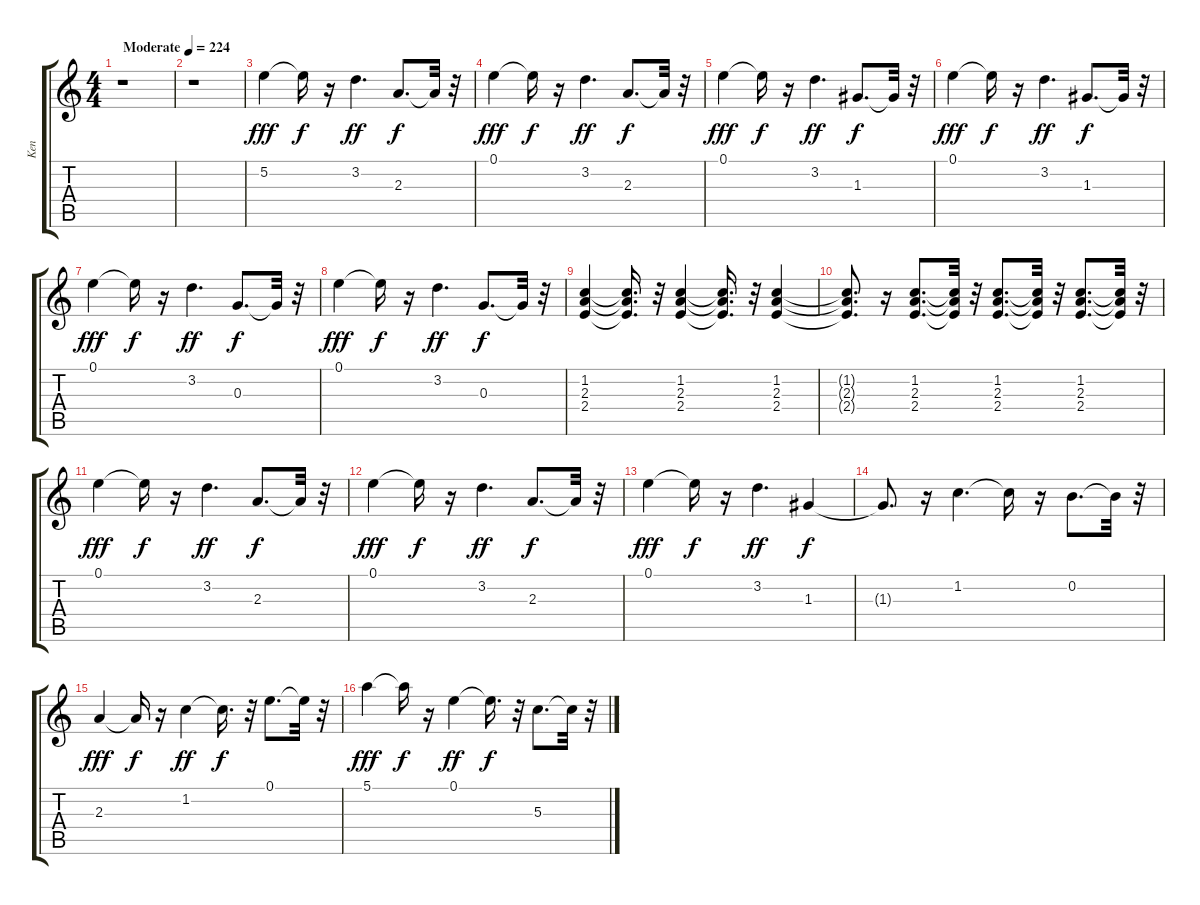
\track ("Ken" "Ken") {instrument electricguitarjazz}
\staff {score tabs}
\tuning (E4 B3 G3 D3 A2 E2) {hide}
\ts (4 4)
\tempo (224 "Moderate")
\clef g2
\ks c
r.1{dy fff instrument electricguitarjazz} |
r.1 |
5.2.4{volume 10 balance 4} 5.2{t}.16{dy f} r.16 3.2.4{d dy ff volume 10 balance 4} 2.3.8{d dy f volume 10} 2.3{t}.32 r.32 |
0.1.4{dy fff volume 10} 0.1{t}.16{dy f} r.16 3.2.4{d dy ff} 2.3.8{d dy f} 2.3{t}.32 r.32 |
0.1.4{dy fff} 0.1{t}.16{dy f} r.16 3.2.4{d dy ff} 1.3.8{d dy f} 1.3{t}.32 r.32 |
0.1.4{dy fff} 0.1{t}.16{dy f} r.16 3.2.4{d dy ff} 1.3.8{d dy f} 1.3{t}.32 r.32 |
0.1.4{dy fff} 0.1{t}.16{dy f} r.16 3.2.4{d dy ff} 0.3.8{d dy f} 0.3{t}.32 r.32 |
0.1.4{dy fff} 0.1{t}.16{dy f} r.16 3.2.4{d dy ff} 0.3.8{d dy f} 0.3{t}.32 r.32 |
(1.2 2.3 2.4).4 (1.2{t} 2.3{t} 2.4{t}).16{d} r.32 (1.2 2.3 2.4).4 (1.2{t} 2.3{t} 2.4{t}).16{d} r.32 (1.2 2.3 2.4).4 |
(1.2{t} 2.3{t} 2.4{t}).8{d} r.16 (1.2 2.3 2.4).8{d} (1.2{t} 2.3{t} 2.4{t}).32 r.32 (1.2 2.3 2.4).8{d} (1.2{t} 2.3{t} 2.4{t}).32 r.32 (1.2 2.3 2.4).8{d} (1.2{t} 2.3{t} 2.4{t}).32 r.32 |
0.1.4{dy fff} 0.1{t}.16{dy f} r.16 3.2.4{d dy ff} 2.3.8{d dy f} 2.3{t}.32 r.32 |
0.1.4{dy fff} 0.1{t}.16{dy f} r.16 3.2.4{d dy ff} 2.3.8{d dy f} 2.3{t}.32 r.32 |
0.1.4{dy fff} 0.1{t}.16{dy f} r.16 3.2.4{d dy ff} 1.3.4{dy f} |
1.3{t}.8{d} r.16 1.2.4{d} 1.2{t}.16 r.16 0.2.8{d} 0.2{t}.32 r.32 |
2.3.4{dy fff} 2.3{t}.16{dy f} r.16 1.2.4{dy ff} 1.2{t}.16{d dy f} r.32 0.1.8{d} 0.1{t}.32 r.32 |
5.1.4{dy fff} 5.1{t}.16{dy f} r.16 0.1.4{dy ff} 0.1{t}.16{d dy f} r.32 5.3.8{d} 5.3{t}.32 r.32
